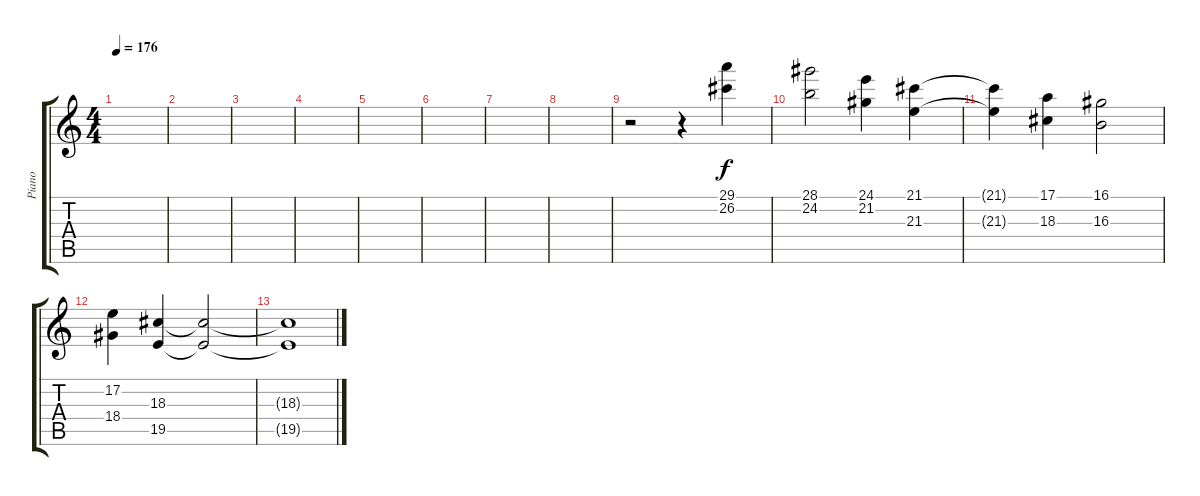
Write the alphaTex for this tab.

\track ("Piano" "Piano") {instrument electricgrandpiano}
\staff {score tabs}
\tuning (E4 B3 G3 D3 A2 E2) {hide}
\ts (4 4)
\tempo 176
\clef g2
\ks c
|
|
|
|
|
|
|
|
r.2 r.4 (29.1 26.2).4 |
(28.1 24.2).2 (24.1 21.2).4 (21.1 21.3).4 |
(21.1{t} 21.3{t}).4 (17.1 18.3).4 (16.1 16.3).2 |
(17.2 18.4).4 (18.3 19.5).4 (18.3{t} 19.5{t}).2 |
(18.3{t} 19.5{t}).1
